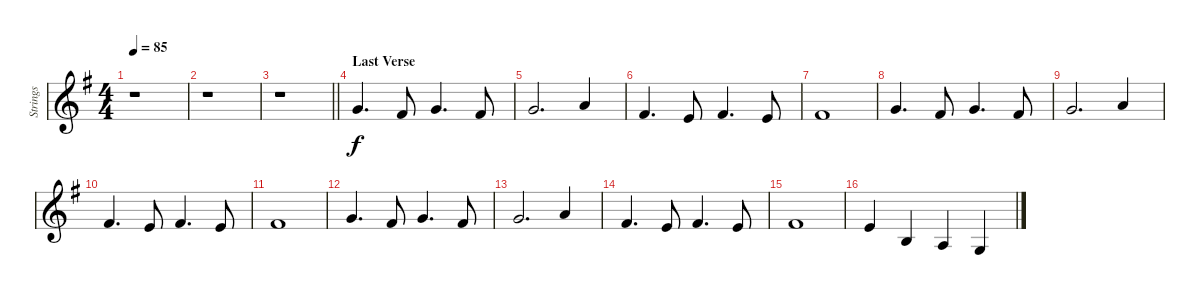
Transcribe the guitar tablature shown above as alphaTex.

\track ("Strings" "Strings") {instrument stringensemble1}
\staff {score}
\tuning (E4 B3 G3 D3 A2 E2) {hide}
\ts (4 4)
\tempo 85
\clef g2
\ks g
r.1{dy f} |
r.1 |
\barLineRight lightlight
r.1 |
\section ("" "Last Verse")
3.1.4{d volume 13} 2.1.8 3.1.4{d} 2.1.8 |
3.1.2{d} 5.1.4 |
2.1.4{d} 0.1.8 2.1.4{d} 0.1.8 |
2.1.1 |
3.1.4{d} 2.1.8 3.1.4{d} 2.1.8 |
3.1.2{d} 5.1.4 |
2.1.4{d} 0.1.8 2.1.4{d} 0.1.8 |
2.1.1 |
3.1.4{d} 2.1.8 3.1.4{d} 2.1.8 |
3.1.2{d} 5.1.4 |
2.1.4{d} 0.1.8 2.1.4{d} 0.1.8 |
2.1.1 |
0.1.4 0.2.4 2.3.4 0.3.4
